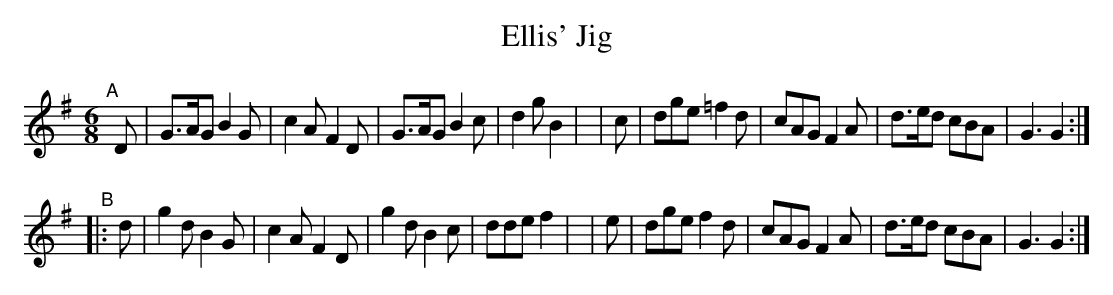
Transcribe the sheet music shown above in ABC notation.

X:1
T: Ellis' Jig
M: 6/8
L: 1/8
K: G
"^A"[|]\
  D | G>AG B2G | c2A F2D | G>AG B2c | d2g B2 |\
| c | dge =f2d | cAG F2A | d>ed cBA | G3  G2 :|
"^B"|: d \
| g2d B2G | c2A F2D | g2d  B2c | dde f2 |\
| e | dge f2d | cAG F2A | d>ed cBA | G3  G2 :|
